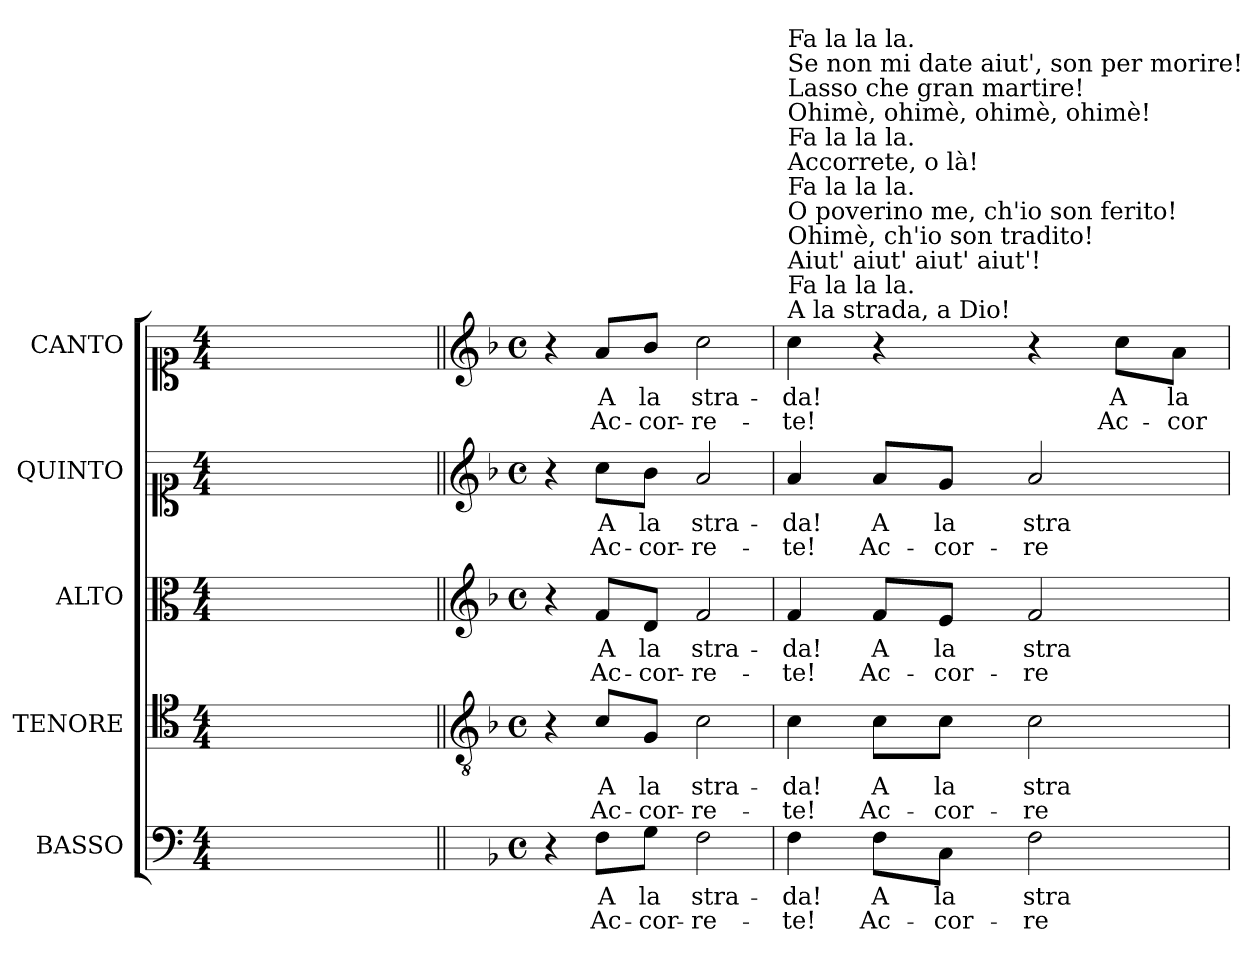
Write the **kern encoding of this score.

**kern	**text	**text	**kern	**text	**text	**kern	**text	**text	**kern	**text	**text	**kern	**text	**text
*part5	*part5	*part5	*part4	*part4	*part4	*part3	*part3	*part3	*part2	*part2	*part2	*part1	*part1	*part1
*staff5	*staff5	*staff5	*staff4	*staff4	*staff4	*staff3	*staff3	*staff3	*staff2	*staff2	*staff2	*staff1	*staff1	*staff1
*I"BASSO	*	*	*I"TENORE	*	*	*I"ALTO	*	*	*I"QUINTO	*	*	*I"CANTO	*	*
*I'B	*	*	*I'T	*	*	*I'A	*	*	*	*	*	*	*	*
!!LO:PB:g=z
*clefF4	*	*	*clefC4	*	*	*clefC3	*	*	*clefC1	*	*	*clefC1	*	*
*	*	*	*ITrd7c12	*	*	*	*	*	*	*	*	*	*	*
*k[]	*	*	*k[]	*	*	*k[]	*	*	*k[]	*	*	*k[]	*	*
*C:	*	*	*C:	*	*	*C:	*	*	*C:	*	*	*C:	*	*
*M4/4	*	*	*M4/4	*	*	*M4/4	*	*	*M4/4	*	*	*M4/4	*	*
=1	=1	=1	=1	=1	=1	=1	=1	=1	=1	=1	=1	=1	=1	=1
*	*	*	*	*	*	*	*	*	*	*	*	*^	*	*
1ryy	.	.	1ryy	.	.	1ryy	.	.	1ryy	.	.	1ryy	2ryy	.	.
.	.	.	.	.	.	.	.	.	.	.	.	.	4ryy	.	.
.	.	.	.	.	.	.	.	.	.	.	.	.	8ryy	.	.
.	.	.	.	.	.	.	.	.	.	.	.	.	16ryy	.	.
.	.	.	.	.	.	.	.	.	.	.	.	.	32ryy	.	.
.	.	.	.	.	.	.	.	.	.	.	.	.	64ryy	.	.
.	.	.	.	.	.	.	.	.	.	.	.	.	128...ryy	.	.
*	*	*	*	*	*	*	*	*	*	*	*	*MM180	*	*	*
.	.	.	.	.	.	.	.	.	.	.	.	.	1024ryy	.	.
*	*	*	*	*	*	*	*	*	*	*	*	*v	*v	*	*
=1||	=1||	=1||	=1||	=1||	=1||	=1||	=1||	=1||	=1||	=1||	=1||	=1||	=1||	=1||
*	*	*	*clefGv2	*	*	*clefG2	*	*	*clefG2	*	*	*clefG2	*	*
*k[b-]	*	*	*k[b-]	*	*	*k[b-]	*	*	*k[b-]	*	*	*k[b-]	*	*
*F:	*	*	*F:	*	*	*F:	*	*	*F:	*	*	*F:	*	*
*M4/4	*	*	*M4/4	*	*	*M4/4	*	*	*M4/4	*	*	*M4/4	*	*
*met(c)	*	*	*met(c)	*	*	*met(c)	*	*	*met(c)	*	*	*met(c)	*	*
4r	.	.	4r	.	.	4r	.	.	4r	.	.	4r	.	.
!	!LO:LY:b:color=#000000	!LO:LY:b:color=#000000	!	!	!	!	!	!	!	!	!	!	!	!
!	!	!	!	!LO:LY:b:color=#000000	!LO:LY:b:color=#000000	!	!	!	!	!	!	!	!	!
!	!	!	!	!	!	!	!LO:LY:b:color=#000000	!LO:LY:b:color=#000000	!	!	!	!	!	!
!	!	!	!	!	!	!	!	!	!	!LO:LY:b:color=#000000	!LO:LY:b:color=#000000	!	!	!
!	!	!	!	!	!	!	!	!	!	!	!	!	!LO:LY:b:color=#000000	!LO:LY:b:color=#000000
8Fi\L	A	Ac-	8Ci/L	A	Ac-	8fi/L	A	Ac-	8cci\L	A	Ac-	8ai/L	A	Ac-
!	!LO:LY:b:color=#000000	!LO:LY:b:color=#000000	!	!	!	!	!	!	!	!	!	!	!	!
!	!	!	!	!LO:LY:b:color=#000000	!LO:LY:b:color=#000000	!	!	!	!	!	!	!	!	!
!	!	!	!	!	!	!	!LO:LY:b:color=#000000	!LO:LY:b:color=#000000	!	!	!	!	!	!
!	!	!	!	!	!	!	!	!	!	!LO:LY:b:color=#000000	!LO:LY:b:color=#000000	!	!	!
!	!	!	!	!	!	!	!	!	!	!	!	!	!LO:LY:b:color=#000000	!LO:LY:b:color=#000000
8Gi\J	la	-cor-	8GGi/J	la	-cor-	8di/J	la	-cor-	8b-i\J	la	-cor-	8b-i/J	la	-cor-
!	!LO:LY:b:color=#000000	!LO:LY:b:color=#000000	!	!	!	!	!	!	!	!	!	!	!	!
!	!	!	!	!LO:LY:b:color=#000000	!LO:LY:b:color=#000000	!	!	!	!	!	!	!	!	!
!	!	!	!	!	!	!	!LO:LY:b:color=#000000	!LO:LY:b:color=#000000	!	!	!	!	!	!
!	!	!	!	!	!	!	!	!	!	!LO:LY:b:color=#000000	!LO:LY:b:color=#000000	!	!	!
!	!	!	!	!	!	!	!	!	!	!	!	!	!LO:LY:b:color=#000000	!LO:LY:b:color=#000000
2Fi\	stra-	-re-	2Ci\	stra-	-re-	2fi/	stra-	-re-	2ai/	stra-	-re-	2cci\	stra-	-re-
=2	=2	=2	=2	=2	=2	=2	=2	=2	=2	=2	=2	=2	=2	=2
!	!LO:LY:b:color=#000000	!LO:LY:b:color=#000000	!	!	!	!	!	!	!	!	!	!	!	!
!	!	!	!	!LO:LY:b:color=#000000	!LO:LY:b:color=#000000	!	!	!	!	!	!	!	!	!
!	!	!	!	!	!	!	!LO:LY:b:color=#000000	!LO:LY:b:color=#000000	!	!	!	!	!	!
!	!	!	!	!	!	!	!	!	!	!LO:LY:b:color=#000000	!LO:LY:b:color=#000000	!	!	!
!	!	!	!	!	!	!	!	!	!	!	!	!LO:TX:a:t=A la strada, a Dio!	!	!
!	!	!	!	!	!	!	!	!	!	!	!	!LO:TX:t=Fa la la la.	!	!
!	!	!	!	!	!	!	!	!	!	!	!	!LO:TX:t=Aiut' aiut' aiut' aiut'!	!	!
!	!	!	!	!	!	!	!	!	!	!	!	!LO:TX:t=Ohimè, ch'io son tradito!	!	!
!	!	!	!	!	!	!	!	!	!	!	!	!LO:TX:t=O poverino me, ch'io son ferito!	!	!
!	!	!	!	!	!	!	!	!	!	!	!	!LO:TX:t=Fa la la la.	!	!
!	!	!	!	!	!	!	!	!	!	!	!	!LO:TX:t=Accorrete, o là!	!	!
!	!	!	!	!	!	!	!	!	!	!	!	!LO:TX:t=Fa la la la.	!	!
!	!	!	!	!	!	!	!	!	!	!	!	!LO:TX:t=Ohimè, ohimè, ohimè, ohimè!	!	!
!	!	!	!	!	!	!	!	!	!	!	!	!LO:TX:t=Lasso che gran martire!	!	!
!	!	!	!	!	!	!	!	!	!	!	!	!LO:TX:t=Se non mi date aiut', son per morire!	!	!
!	!	!	!	!	!	!	!	!	!	!	!	!LO:TX:t=Fa la la la.	!	!
!	!	!	!	!	!	!	!	!	!	!	!	!	!LO:LY:b:color=#000000	!LO:LY:b:color=#000000
4Fi\	-da!	-te!	4Ci\	-da!	-te!	4fi/	-da!	-te!	4ai/	-da!	-te!	4cci\	-da!	-te!
!	!LO:LY:b:color=#000000	!LO:LY:b:color=#000000	!	!	!	!	!	!	!	!	!	!	!	!
!	!	!	!	!LO:LY:b:color=#000000	!LO:LY:b:color=#000000	!	!	!	!	!	!	!	!	!
!	!	!	!	!	!	!	!LO:LY:b:color=#000000	!LO:LY:b:color=#000000	!	!	!	!	!	!
!	!	!	!	!	!	!	!	!	!	!LO:LY:b:color=#000000	!LO:LY:b:color=#000000	!	!	!
8Fi\L	A	Ac-	8Ci\L	A	Ac-	8fi/L	A	Ac-	8ai/L	A	Ac-	4r	.	.
!	!LO:LY:b:color=#000000	!LO:LY:b:color=#000000	!	!	!	!	!	!	!	!	!	!	!	!
!	!	!	!	!LO:LY:b:color=#000000	!LO:LY:b:color=#000000	!	!	!	!	!	!	!	!	!
!	!	!	!	!	!	!	!LO:LY:b:color=#000000	!LO:LY:b:color=#000000	!	!	!	!	!	!
!	!	!	!	!	!	!	!	!	!	!LO:LY:b:color=#000000	!LO:LY:b:color=#000000	!	!	!
8Ci\J	la	-cor-	8Ci\J	la	-cor-	8ei/J	la	-cor-	8gi/J	la	-cor-	.	.	.
!	!LO:LY:b:color=#000000	!LO:LY:b:color=#000000	!	!	!	!	!	!	!	!	!	!	!	!
!	!	!	!	!LO:LY:b:color=#000000	!LO:LY:b:color=#000000	!	!	!	!	!	!	!	!	!
!	!	!	!	!	!	!	!LO:LY:b:color=#000000	!LO:LY:b:color=#000000	!	!	!	!	!	!
!	!	!	!	!	!	!	!	!	!	!LO:LY:b:color=#000000	!LO:LY:b:color=#000000	!	!	!
2Fi\	stra-	-re-	2Ci\	stra-	-re-	2fi/	stra-	-re-	2ai/	stra-	-re-	4r	.	.
!	!	!	!	!	!	!	!	!	!	!	!	!	!LO:LY:b:color=#000000	!LO:LY:b:color=#000000
.	.	.	.	.	.	.	.	.	.	.	.	8cci\L	A	Ac-
!	!	!	!	!	!	!	!	!	!	!	!	!	!LO:LY:b:color=#000000	!LO:LY:b:color=#000000
.	.	.	.	.	.	.	.	.	.	.	.	8ai\J	la	-cor-
=	=	=	=	=	=	=	=	=	=	=	=	=	=	=
*-	*-	*-	*-	*-	*-	*-	*-	*-	*-	*-	*-	*-	*-	*-
